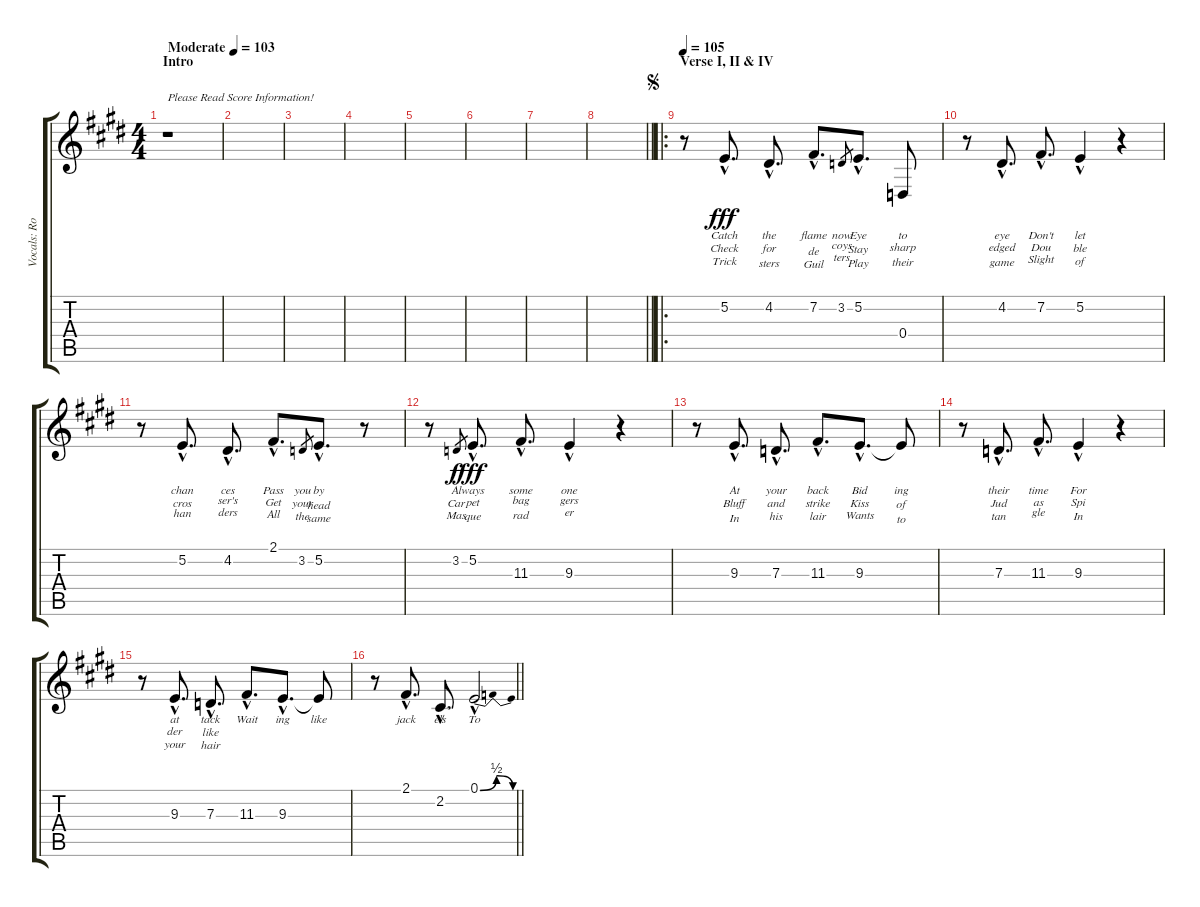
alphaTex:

\track ("Vocals: Rob" "Vocals: Ro") {instrument lead2sawtooth}
\staff {score tabs}
\tuning (E4 B3 G3 D3 A2 E2) {hide}
\ts (4 4)
\section ("" "Intro")
\tempo (103 "Moderate")
\clef g2
\ks e
r.1{txt "Please Read Score Information!" dy fff instrument lead2sawtooth} |
|
|
|
|
|
|
\barLineRight lightlight
|
\ro
\section ("" "Verse I, II & IV")
\jump segno
\tempo 105
r.8 5.2{hac}.8{d lyrics (0 "Catch") lyrics (1 "Check") lyrics (2 "Trick") lyrics (3 "") lyrics (4 "")} 4.2{hac}.8{d lyrics (0 "the") lyrics (1 "for") lyrics (2 "sters") lyrics (3 "") lyrics (4 "")} 7.2{hac}.8{d lyrics (0 "flame") lyrics (1 "de") lyrics (2 "Guil") lyrics (3 "") lyrics (4 "")} 3.2.8{lyrics (0 "now") lyrics (1 "coys") lyrics (2 "ters") lyrics (3 "") lyrics (4 "") gr} 5.2{hac}.8{d lyrics (0 "Eye") lyrics (1 "Stay") lyrics (2 "Play") lyrics (3 "") lyrics (4 "")} 0.4.8{lyrics (0 "to") lyrics (1 "sharp") lyrics (2 "their") lyrics (3 "") lyrics (4 "")} |
r.8 4.2{hac}.8{d lyrics (0 "eye") lyrics (1 "edged") lyrics (2 "game") lyrics (3 "") lyrics (4 "")} 7.2{hac}.8{d lyrics (0 "Don't") lyrics (1 "Dou") lyrics (2 "Slight") lyrics (3 "") lyrics (4 "")} 5.2{hac}.4{lyrics (0 "let") lyrics (1 "ble") lyrics (2 "of") lyrics (3 "") lyrics (4 "")} r.4 |
r.8 5.2{hac}.8{d lyrics (0 "chan") lyrics (1 "cros") lyrics (2 "han") lyrics (3 "") lyrics (4 "")} 4.2{hac}.8{d lyrics (0 "ces") lyrics (1 "ser's") lyrics (2 "ders") lyrics (3 "") lyrics (4 "")} 2.1{hac}.8{d lyrics (0 "Pass") lyrics (1 "Get") lyrics (2 "All") lyrics (3 "") lyrics (4 "")} 3.2.8{lyrics (0 "you") lyrics (1 "your") lyrics (2 "the") lyrics (3 "") lyrics (4 "") gr} 5.2{hac}.8{d lyrics (0 "by") lyrics (1 "head") lyrics (2 "same") lyrics (3 "") lyrics (4 "")} r.8 |
r.8 3.2.8{lyrics (0 "Al") lyrics (1 "Car") lyrics (2 "Mas") lyrics (3 "") lyrics (4 "") gr dy f} 5.2{hac}.8{d lyrics (0 "ways") lyrics (1 "pet") lyrics (2 "que") lyrics (3 "") lyrics (4 "") dy fff} 11.3{hac}.8{d lyrics (0 "some") lyrics (1 "bag") lyrics (2 "rad") lyrics (3 "") lyrics (4 "")} 9.3{hac}.4{lyrics (0 "one") lyrics (1 "gers") lyrics (2 "er") lyrics (3 "") lyrics (4 "")} r.4 |
r.8 9.3{hac}.8{d lyrics (0 "At") lyrics (1 "Bluff") lyrics (2 "In") lyrics (3 "") lyrics (4 "")} 7.3{hac}.8{d lyrics (0 "your") lyrics (1 "and") lyrics (2 "his") lyrics (3 "") lyrics (4 "")} 11.3{hac}.8{d lyrics (0 "back") lyrics (1 "strike") lyrics (2 "lair") lyrics (3 "") lyrics (4 "")} 9.3{hac}.8{d lyrics (0 "Bid") lyrics (1 "Kiss") lyrics (2 "Wants") lyrics (3 "") lyrics (4 "")} 9.3{t}.8{lyrics (0 "ing") lyrics (1 "of") lyrics (2 "to") lyrics (3 "") lyrics (4 "")} |
r.8 7.3{hac}.8{d lyrics (0 "their") lyrics (1 "Jud") lyrics (2 "tan") lyrics (3 "") lyrics (4 "")} 11.3{hac}.8{d lyrics (0 "time") lyrics (1 "as") lyrics (2 "gle") lyrics (3 "") lyrics (4 "")} 9.3{hac}.4{lyrics (0 "For") lyrics (1 "Spi") lyrics (2 "In") lyrics (3 "") lyrics (4 "")} r.4 |
r.8 9.3{hac}.8{d lyrics (0 "at") lyrics (1 "der") lyrics (2 "your") lyrics (3 "") lyrics (4 "")} 7.3{hac}.8{d lyrics (0 "tack") lyrics (1 "like") lyrics (2 "hair") lyrics (3 "") lyrics (4 "")} 11.3{hac}.8{d lyrics (0 "Wait") lyrics (1 "") lyrics (2 "") lyrics (3 "") lyrics (4 "")} 9.3{hac}.8{d lyrics (0 "ing") lyrics (1 "") lyrics (2 "") lyrics (3 "") lyrics (4 "")} 9.3{t}.8{lyrics (0 "like") lyrics (1 "") lyrics (2 "") lyrics (3 "") lyrics (4 "")} |
\barLineRight lightlight
r.8 2.1{hac}.8{d lyrics (0 "jack") lyrics (1 "") lyrics (2 "") lyrics (3 "") lyrics (4 "")} 2.2{hac}.8{d lyrics (0 "els") lyrics (1 "") lyrics (2 "") lyrics (3 "") lyrics (4 "")} 0.1{be (bendrelease 0 0 15 2 15 2 60 0) hac}.2{lyrics (0 "To") lyrics (1 "") lyrics (2 "") lyrics (3 "") lyrics (4 "")}
